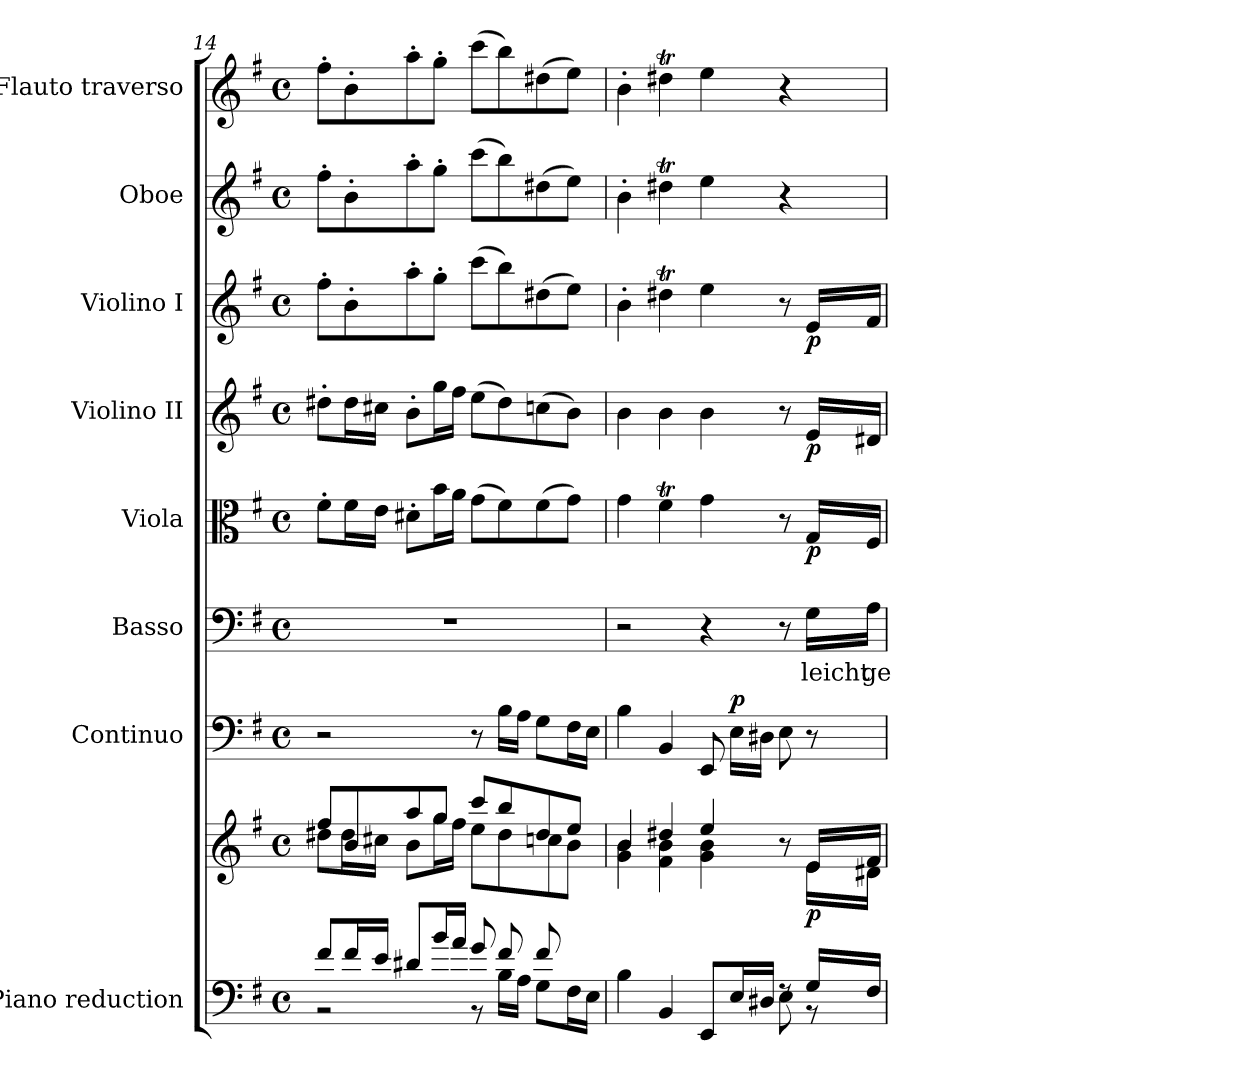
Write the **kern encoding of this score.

**kern	**kern	**dynam	**kern	**dynam	**kern	**text	**kern	**dynam	**kern	**dynam	**kern	**dynam	**kern	**kern
*part8	*part8	*part8	*part7	*part7	*part6	*part6	*part5	*part5	*part4	*part4	*part3	*part3	*part2	*part1
*staff9	*staff8	*staff8/9	*staff7	*staff7	*staff6	*staff6	*staff5	*staff5	*staff4	*staff4	*staff3	*staff3	*staff2	*staff1
*I"Piano reduction	*	*	*I"Continuo	*	*I"Basso	*	*I"Viola	*	*I"Violino II	*	*I"Violino I	*	*I"Oboe	*I"Flauto traverso
*I'Pno	*	*	*	*	*	*	*I'Vla	*	*I'Vln	*	*I'Vln	*	*I'Ob	*I'Fl
!!LO:PB:g=z
*clefF4	*clefG2	*	*clefF4	*	*clefF4	*	*clefC3	*	*clefG2	*	*clefG2	*	*clefG2	*clefG2
*k[f#]	*k[f#]	*	*k[f#]	*	*k[f#]	*	*k[f#]	*	*k[f#]	*	*k[f#]	*	*k[f#]	*k[f#]
*M4/4	*M4/4	*	*M4/4	*	*M4/4	*	*M4/4	*	*M4/4	*	*M4/4	*	*M4/4	*M4/4
*met(c)	*met(c)	*	*met(c)	*	*met(c)	*	*met(c)	*	*met(c)	*	*met(c)	*	*met(c)	*met(c)
=14	=14	=14	=14	=14	=14	=14	=14	=14	=14	=14	=14	=14	=14	=14
*^	*^	*	*	*	*	*	*	*	*	*	*	*	*	*
*	*	*	*^	*	*	*	*	*	*	*	*	*	*	*	*	*
8f#/L	2r	8ff#/L	8dd#X\L	2..ryy	.	2r	.	1r	.	8f#'\L	.	8dd#X'\L	.	8ff#'\L	.	8ff#'\L	8ff#'\L
16f#/L	.	8b/	16dd#\L	.	.	.	.	.	.	16f#\L	.	16dd#\L	.	8b'\	.	8b'\	8b'\
16e/JJ	.	.	16cc#X\JJ	.	.	.	.	.	.	16e\JJ	.	16cc#X\JJ	.	.	.	.	.
8d#X/L	.	8aa/	8b\L	.	.	.	.	.	.	8d#X'\L	.	8b'\L	.	8aa'\	.	8aa'\	8aa'\
16b/L	.	8gg/J	16gg\L	.	.	.	.	.	.	16b\L	.	16gg\L	.	8gg'\J	.	8gg'\J	8gg'\J
16a/JJ	.	.	16ff#\JJ	.	.	.	.	.	.	16a\JJ	.	16ff#\JJ	.	.	.	.	.
8g/L	8r	8ccc/L	8ee\L	.	.	8r	.	.	.	(>8g\L	.	(>8ee\L	.	(>8ccc\L	.	(>8ccc\L	(>8ccc\L
8f#/	16B\LL	8bb/	8dd#\	.	.	16B\LL	.	.	.	8f#\)	.	8dd#\)	.	8bb\)	.	8bb\)	8bb\)
.	16A\JJ	.	.	.	.	16A\JJ	.	.	.	.	.	.	.	.	.	.	.
8f#/	8G\L	8dd#/	8ccn\	.	.	8G\L	.	.	.	(>8f#\	.	(>8ccn\	.	(>8dd#X\	.	(>8dd#X\	(>8dd#X\
8ryy	16F#\L	8ee/J	8b\J	8g\J	.	16F#\L	.	.	.	8g\J)	.	8b\J)	.	8ee\J)	.	8ee\J)	8ee\J)
.	16E\JJ	.	.	.	.	16E\JJ	.	.	.	.	.	.	.	.	.	.	.
*	*	*	*v	*v	*	*	*	*	*	*	*	*	*	*	*	*	*
=15	=15	=15	=15	=15	=15	=15	=15	=15	=15	=15	=15	=15	=15	=15	=15	=15
4B\	2ryy	4b/	4g\ 4b\	.	4B\	.	2r	.	4g\	.	4b\	.	4b'\	.	4b'\	4b'\
4BB/	.	4dd#X/	4f#\ 4b\	.	4BB/	.	.	.	4f#t\	.	4b\	.	4dd#Xt\	.	4dd#Xt\	4dd#Xt\
8EE/L	4ryy	4ee/	4g\ 4b\	.	8EE/	.	4r	.	4g\	.	4b\	.	4ee\	.	4ee\	4ee\
!	!	!	!	!	!	!LO:DY:a	!	!	!	!	!	!	!	!	!	!
16E/L	.	.	.	.	16E\LL	p	.	.	.	.	.	.	.	.	.	.
16D#X/JJ	.	.	.	.	16D#X\JJ	.	.	.	.	.	.	.	.	.	.	.
8rF	8E\	8r	8ryy	.	8E\	.	8r	.	8r	.	8r	.	8r	.	4r	4r
!	!	!	!	!LO:DY:b	!	!	!	!LO:LY:b	!	!LO:DY:b	!	!LO:DY:b	!	!LO:DY:b	!	!
16G/LL	8r	16e/LL	16e\LL	p	8r	.	16G\LL	leicht	16G/LL	p	16e/LL	p	16e/LL	p	.	.
!	!	!	!	!	!	!	!	!LO:LY:b	!	!	!	!	!	!	!	!
16F#/JJ	.	16f#/JJ	16d#X\JJ	.	.	.	16A\JJ	ge-	16F#/JJ	.	16d#X/JJ	.	16f#/JJ	.	.	.
*v	*v	*	*	*	*	*	*	*	*	*	*	*	*	*	*	*
*	*v	*v	*	*	*	*	*	*	*	*	*	*	*	*	*
=	=	=	=	=	=	=	=	=	=	=	=	=	=	=
*-	*-	*-	*-	*-	*-	*-	*-	*-	*-	*-	*-	*-	*-	*-
